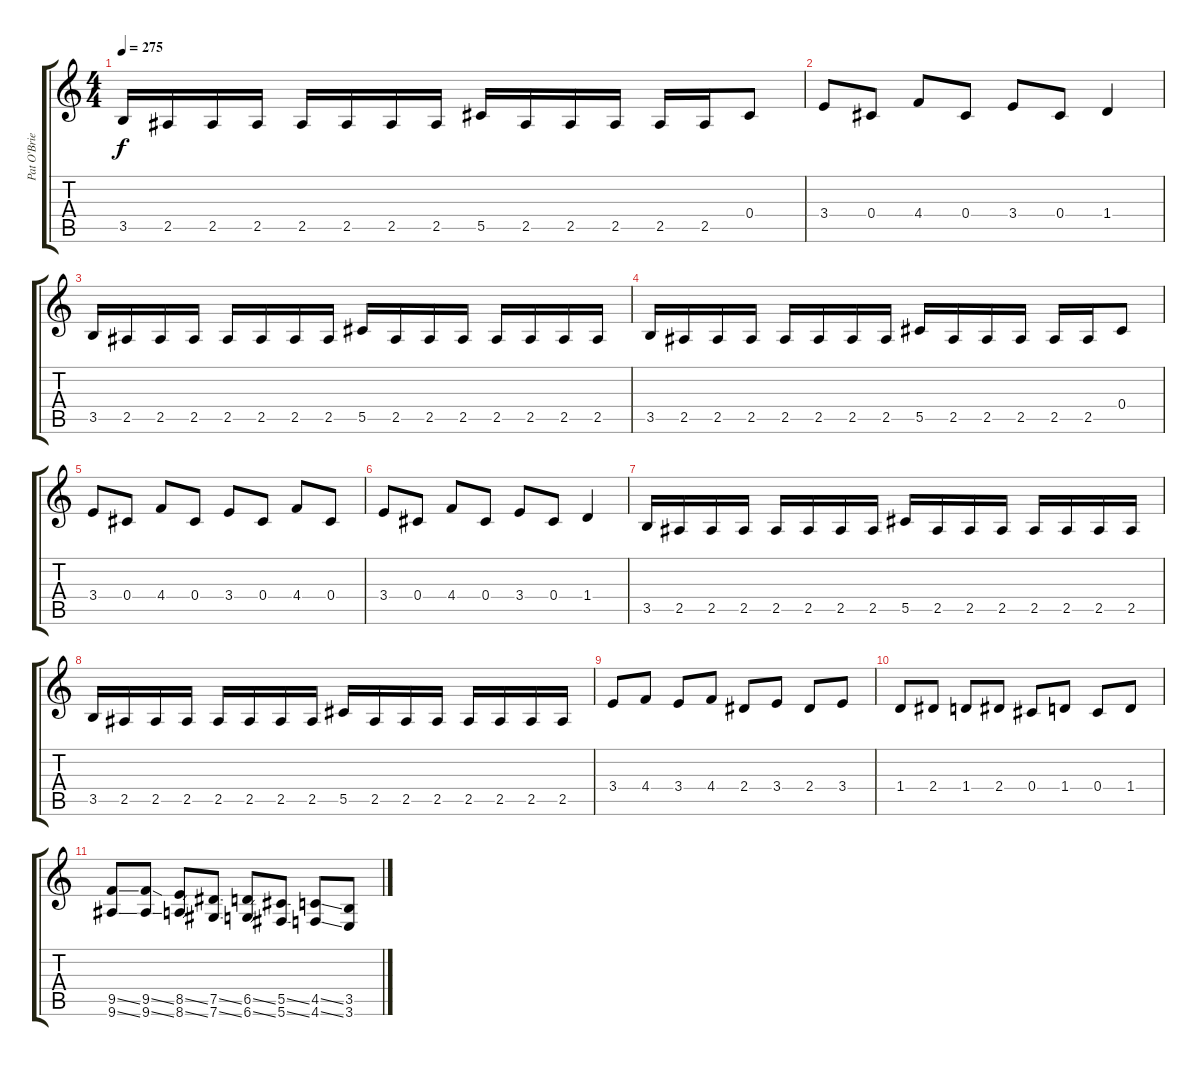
\track ("Pat O'Brien" "Pat O'Brie") {instrument distortionguitar}
\staff {score tabs}
\tuning (Eb4 Bb3 Gb3 Db3 Ab2 Db2) {hide}
\ts (4 4)
\tempo 275
\clef g2
\ks c
3.5.16{dy f} 2.5.16 2.5.16 2.5.16 2.5.16 2.5.16 2.5.16 2.5.16 5.5.16 2.5.16 2.5.16 2.5.16 2.5.16 2.5.16 0.4.8 |
3.4.8 0.4.8 4.4.8 0.4.8 3.4.8 0.4.8 1.4.4 |
3.5.16 2.5.16 2.5.16 2.5.16 2.5.16 2.5.16 2.5.16 2.5.16 5.5.16 2.5.16 2.5.16 2.5.16 2.5.16 2.5.16 2.5.16 2.5.16 |
3.5.16 2.5.16 2.5.16 2.5.16 2.5.16 2.5.16 2.5.16 2.5.16 5.5.16 2.5.16 2.5.16 2.5.16 2.5.16 2.5.16 0.4.8 |
3.4.8 0.4.8 4.4.8 0.4.8 3.4.8 0.4.8 4.4.8 0.4.8 |
3.4.8 0.4.8 4.4.8 0.4.8 3.4.8 0.4.8 1.4.4 |
3.5.16 2.5.16 2.5.16 2.5.16 2.5.16 2.5.16 2.5.16 2.5.16 5.5.16 2.5.16 2.5.16 2.5.16 2.5.16 2.5.16 2.5.16 2.5.16 |
3.5.16 2.5.16 2.5.16 2.5.16 2.5.16 2.5.16 2.5.16 2.5.16 5.5.16 2.5.16 2.5.16 2.5.16 2.5.16 2.5.16 2.5.16 2.5.16 |
3.4.8 4.4.8 3.4.8 4.4.8 2.4.8 3.4.8 2.4.8 3.4.8 |
1.4.8 2.4.8 1.4.8 2.4.8 0.4.8 1.4.8 0.4.8 1.4.8 |
(9.5{ss} 9.6{ss}).8 (9.5{ss} 9.6{ss}).8{instrument guitarfretnoise} (8.5{ss} 8.6{ss}).8{instrument guitarfretnoise} (7.5{ss} 7.6{ss}).8{instrument guitarfretnoise} (6.5{ss} 6.6{ss}).8{instrument guitarfretnoise} (5.5{ss} 5.6{ss}).8{instrument guitarfretnoise} (4.5{ss} 4.6{ss}).8{instrument guitarfretnoise} (3.5 3.6).8{instrument guitarfretnoise}
